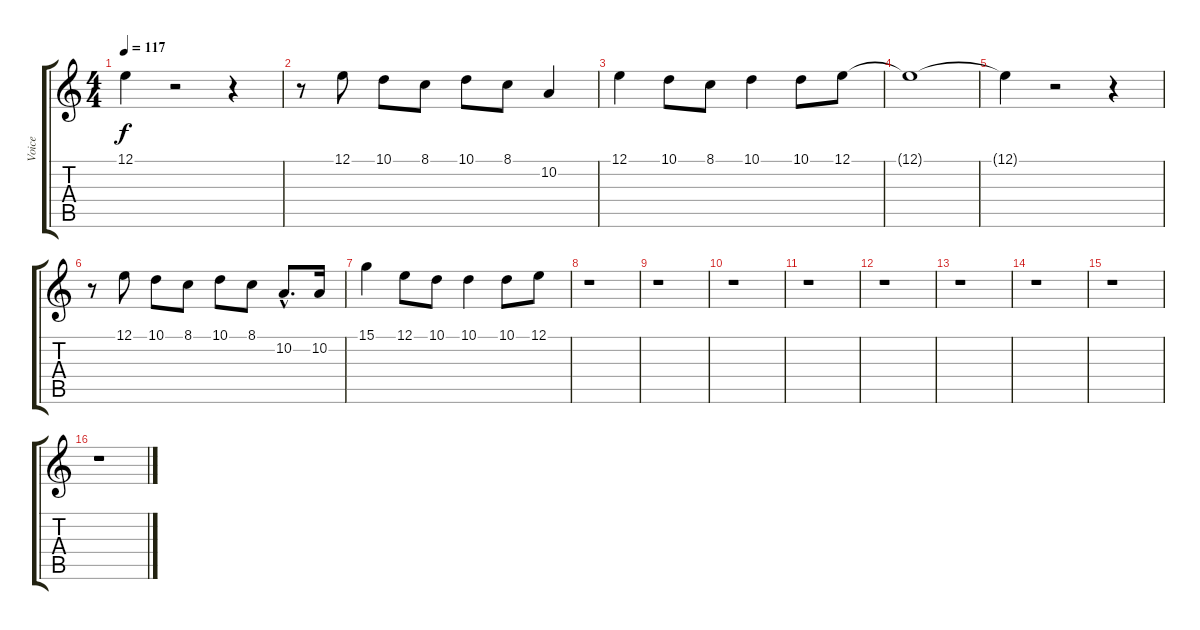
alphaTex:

\track ("Voice" "Voice") {instrument frenchhorn}
\staff {score tabs}
\tuning (E4 B3 G3 D3 A2 E2) {hide}
\ts (4 4)
\tempo 117
\clef g2
\ks c
12.1{t}.4{dy f} r.2 r.4 |
r.8 12.1.8 10.1.8 8.1.8 10.1.8 8.1.8 10.2.4 |
12.1.4 10.1.8 8.1.8 10.1.4 10.1.8 12.1.8 |
12.1{t}.1 |
12.1{t}.4 r.2 r.4 |
r.8 12.1.8 10.1.8 8.1.8 10.1.8 8.1.8 10.2{hac}.8{d} 10.2.16 |
15.1.4 12.1.8 10.1.8 10.1.4 10.1.8 12.1.8 |
r.1 |
r.1 |
r.1 |
r.1 |
r.1 |
r.1 |
r.1 |
r.1 |
r.1
